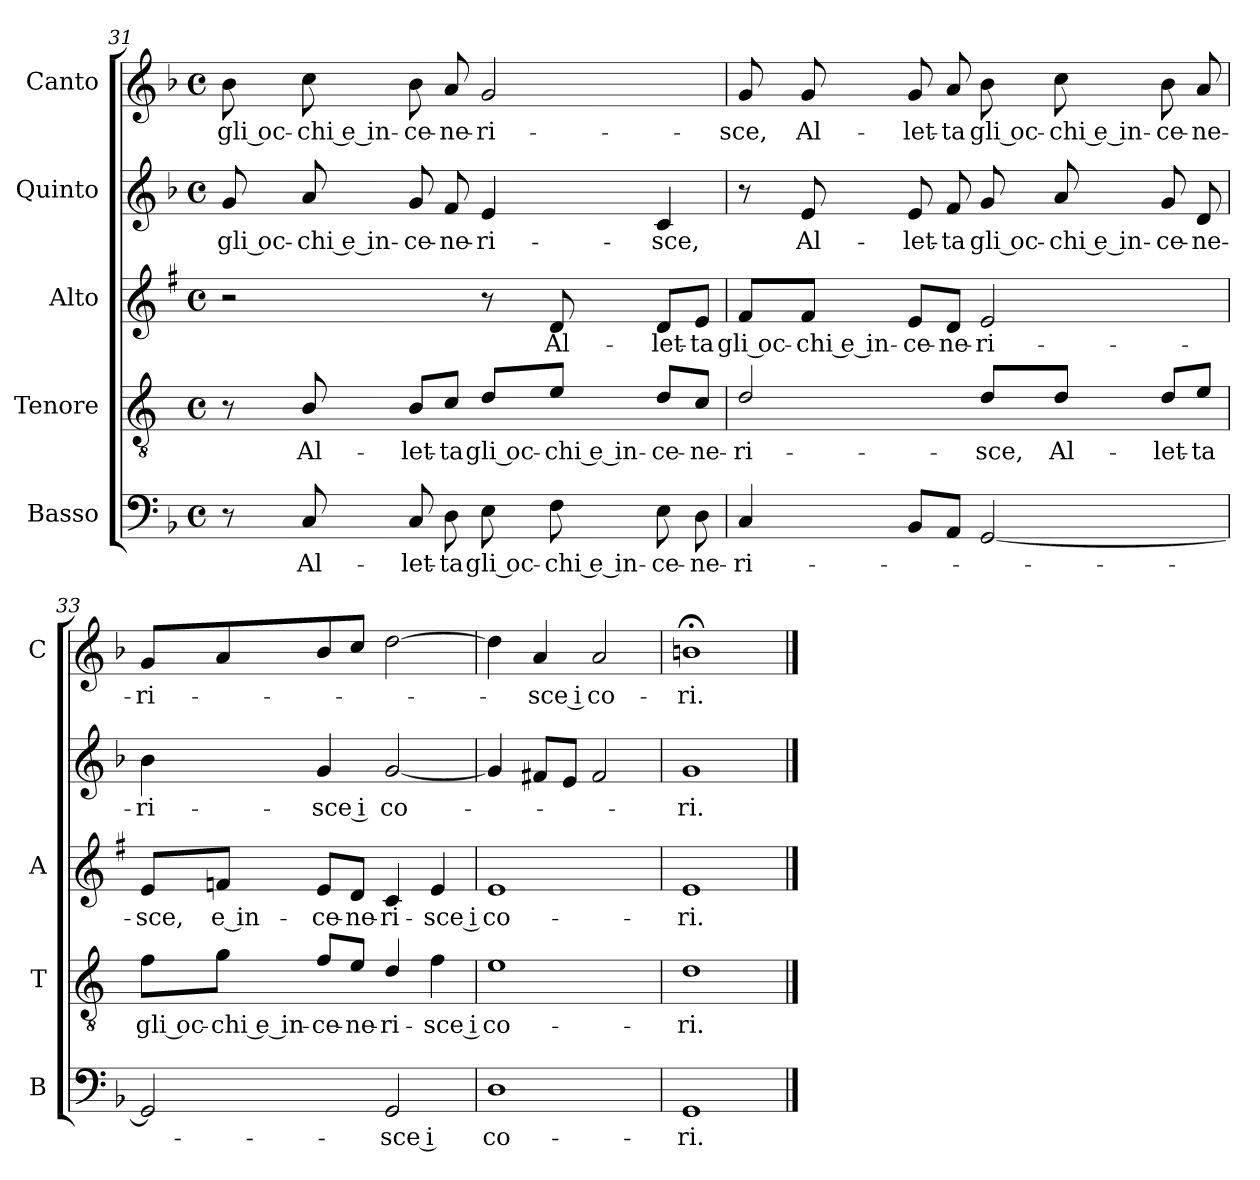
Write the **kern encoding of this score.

**kern	**text	**kern	**text	**kern	**text	**kern	**text	**kern	**text
*part5	*part5	*part4	*part4	*part3	*part3	*part2	*part2	*part1	*part1
*staff5	*staff5	*staff4	*staff4	*staff3	*staff3	*staff2	*staff2	*staff1	*staff1
*I"Basso	*	*I"Tenore	*	*I"Alto	*	*I"Quinto	*	*I"Canto	*
*I'B	*	*I'T	*	*I'A	*	*	*	*I'C	*
*clefF4	*	*clefGv2	*	*clefG2	*	*clefG2	*	*clefG2	*
*	*	*ITrd4c7	*	*ITrd1c2	*	*	*	*	*
*k[b-]	*	*k[b-]	*	*k[b-]	*	*k[b-]	*	*k[b-]	*
*F:	*	*F:	*	*F:	*	*F:	*	*F:	*
*M4/4	*	*M4/4	*	*M4/4	*	*M4/4	*	*M4/4	*
*met(c)	*	*met(c)	*	*met(c)	*	*met(c)	*	*met(c)	*
=31	=31	=31	=31	=31	=31	=31	=31	=31	=31
!	!	!	!	!	!	!	!LO:LY:b	!	!LO:LY:b
8r	.	8r	.	2r	.	8g/	gli oc-	8b-\	gli oc-
!	!LO:LY:b	!	!LO:LY:b	!	!	!	!LO:LY:b	!	!LO:LY:b
8C/	Al-	8E/	Al-	.	.	8a/	-chi e in-	8cc\	-chi e in-
!	!LO:LY:b	!	!LO:LY:b	!	!	!	!LO:LY:b	!	!LO:LY:b
8C/	-let-	8E/L	-let-	.	.	8g/	-ce-	8b-\	-ce-
!	!LO:LY:b	!	!LO:LY:b	!	!	!	!LO:LY:b	!	!LO:LY:b
8D\	-ta	8F/J	-ta	.	.	8f/	-ne-	8a/	-ne-
!	!LO:LY:b	!	!LO:LY:b	!	!	!	!LO:LY:b	!	!LO:LY:b
8E\	gli oc-	8G/L	gli oc-	8r	.	4e/	-ri-	2g/	-ri-
!	!LO:LY:b	!	!LO:LY:b	!	!LO:LY:b	!	!	!	!
8F\	-chi e in-	8A/J	-chi e in-	8c/	Al-	.	.	.	.
!	!LO:LY:b	!	!LO:LY:b	!	!LO:LY:b	!	!LO:LY:b	!	!
8E\	-ce-	8G/L	-ce-	8c/L	-let-	4c/	-sce,	.	.
!	!LO:LY:b	!	!LO:LY:b	!	!LO:LY:b	!	!	!	!
8D\	-ne-	8F/J	-ne-	8d/J	-ta	.	.	.	.
!!LO:LB:g=z
=32	=32	=32	=32	=32	=32	=32	=32	=32	=32
!	!LO:LY:b	!	!LO:LY:b	!	!LO:LY:b	!	!	!	!LO:LY:b
4C/	-ri-	2G/	-ri-	8e/L	gli oc-	8r	.	8g/	-sce,
!	!	!	!	!	!LO:LY:b	!	!LO:LY:b	!	!LO:LY:b
.	.	.	.	8e/J	-chi e in-	8e/	Al-	8g/	Al-
!	!	!	!	!	!LO:LY:b	!	!LO:LY:b	!	!LO:LY:b
8BB-/L	.	.	.	8d/L	-ce-	8e/	-let-	8g/	-let-
!	!	!	!	!	!LO:LY:b	!	!LO:LY:b	!	!LO:LY:b
8AA/J	.	.	.	8c/J	-ne-	8f/	-ta	8a/	-ta
!	!	!	!LO:LY:b	!	!LO:LY:b	!	!LO:LY:b	!	!LO:LY:b
[2GG/	.	8G/L	-sce,	2d/	-ri-	8g/	gli oc-	8b-\	gli oc-
!	!	!	!LO:LY:b	!	!	!	!LO:LY:b	!	!LO:LY:b
.	.	8G/J	Al-	.	.	8a/	-chi e in-	8cc\	-chi e in-
!	!	!	!LO:LY:b	!	!	!	!LO:LY:b	!	!LO:LY:b
.	.	8G/L	-let-	.	.	8g/	-ce-	8b-\	-ce-
!	!	!	!LO:LY:b	!	!	!	!LO:LY:b	!	!LO:LY:b
.	.	8A/J	-ta	.	.	8d/	-ne-	8a/	-ne-
=33	=33	=33	=33	=33	=33	=33	=33	=33	=33
!	!	!	!LO:LY:b	!	!LO:LY:b	!	!LO:LY:b	!	!LO:LY:b
2GG/]	.	8B-\L	gli oc-	8d/L	-sce,	4b-\	-ri-	8g/L	-ri-
!	!	!	!LO:LY:b	!	!LO:LY:b	!	!	!	!
.	.	8c\J	-chi e in-	8e-X/J	e in-	.	.	8a/	.
!	!	!	!LO:LY:b	!	!LO:LY:b	!	!LO:LY:b	!	!
.	.	8B-/L	-ce-	8d/L	-ce-	4g/	-sce i	8b-/	.
!	!	!	!LO:LY:b	!	!LO:LY:b	!	!	!	!
.	.	8A/J	-ne-	8c/J	-ne-	.	.	8cc/J	.
!	!LO:LY:b	!	!LO:LY:b	!	!LO:LY:b	!	!LO:LY:b	!	!
2GG/	-sce i	4G/	-ri-	4B-/	-ri-	[2g/	co-	[2dd\	.
!	!	!	!LO:LY:b	!	!LO:LY:b	!	!	!	!
.	.	4B-\	-sce i	4d/	-sce i	.	.	.	.
=34	=34	=34	=34	=34	=34	=34	=34	=34	=34
!	!LO:LY:b	!	!LO:LY:b	!	!LO:LY:b	!	!	!	!
1D	co-	1A	co-	1d	co-	4g/]	.	4dd\]	.
!	!	!	!	!	!	!	!	!	!LO:LY:b
.	.	.	.	.	.	8f#X/L	.	4a/	-sce i
.	.	.	.	.	.	8e/J	.	.	.
!	!	!	!	!	!	!	!	!	!LO:LY:b
.	.	.	.	.	.	2f#/	.	2a/	co-
=35	=35	=35	=35	=35	=35	=35	=35	=35	=35
!	!LO:LY:b	!	!LO:LY:b	!	!LO:LY:b	!	!LO:LY:b	!	!LO:LY:b
1GG	-ri.	1G	-ri.	1d	ri.	1g	-ri.	1bn;<	-ri.
==	==	==	==	==	==	==	==	==	==
*-	*-	*-	*-	*-	*-	*-	*-	*-	*-
